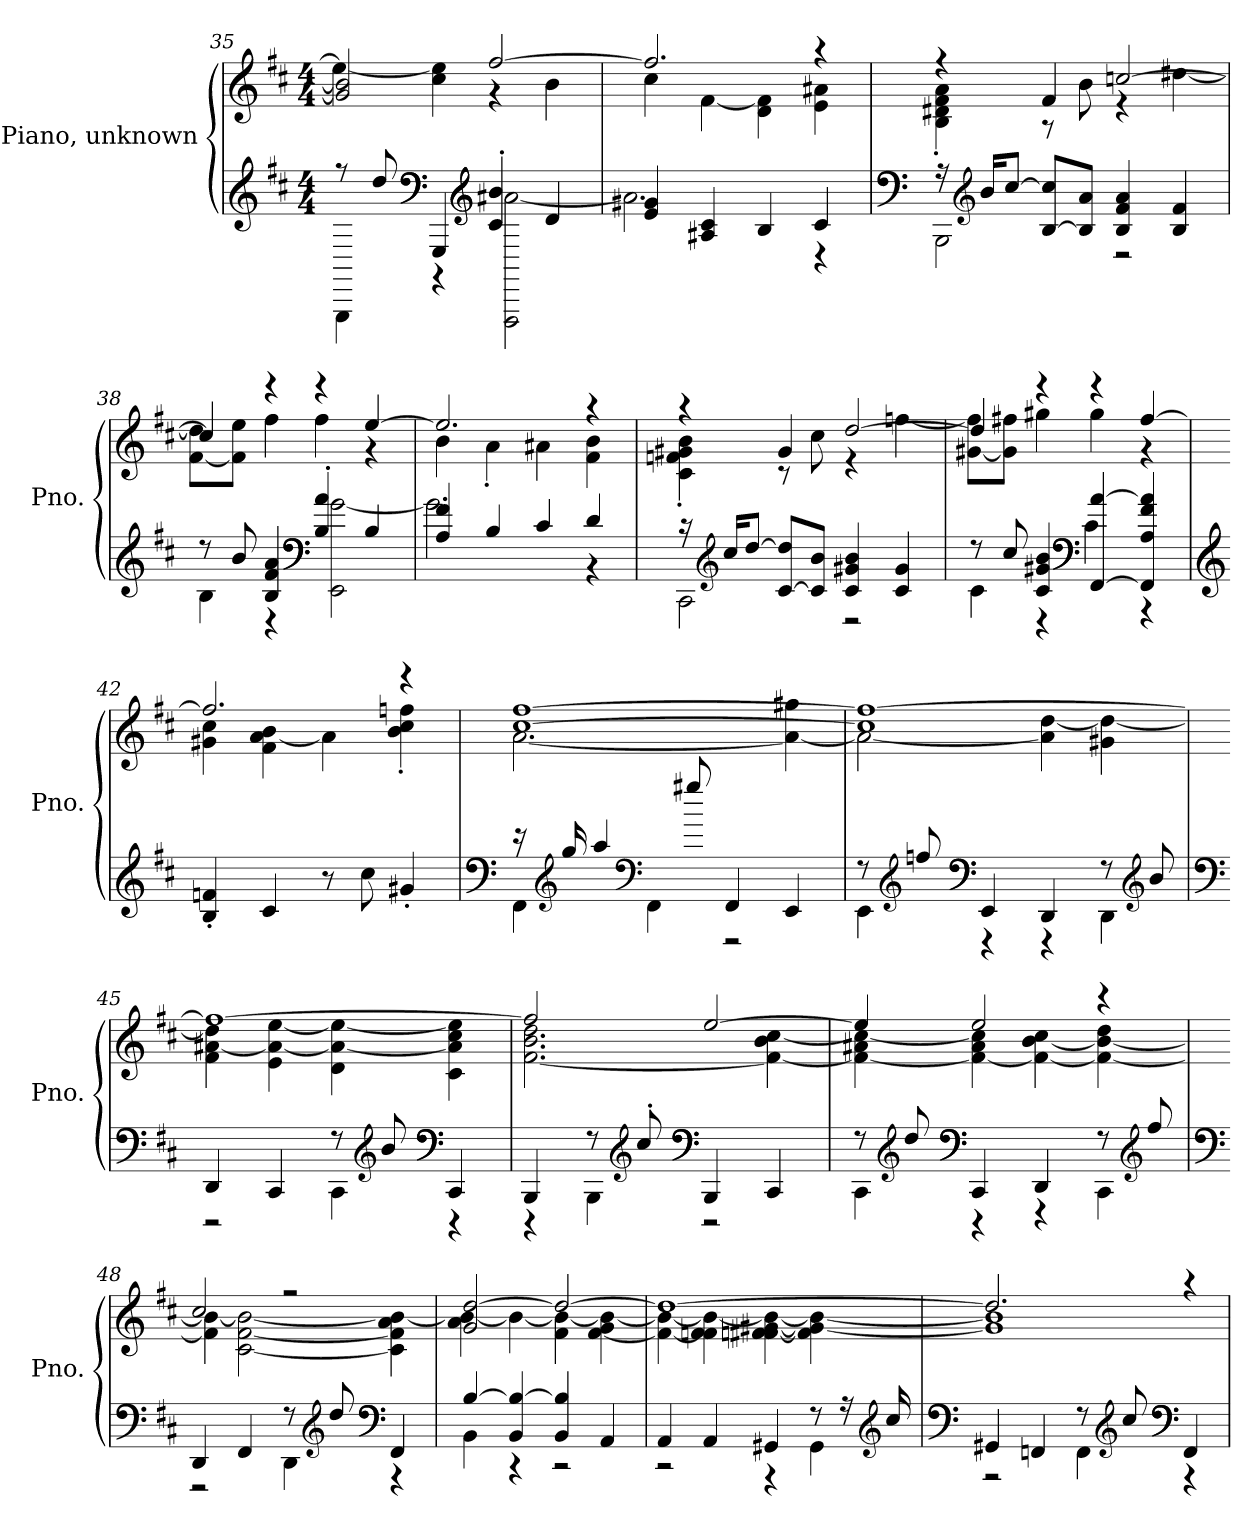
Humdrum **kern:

**kern	**kern
*part1	*part1
*staff2	*staff1
*I"Piano, unknown	*
*I'Pno.	*
!!LO:LB:g=z
*clefG2	*clefG2
*k[f#c#]	*k[f#c#]
*M4/4	*M4/4
=35	=35
*^	*^
8r	4GGG\	2g/] 2b/]	4ee\_
8dd/	.	.	.
*clefF4	*	*	*
4GGG/	4r	.	4cc#\ 4ee\]
*clefG2	*	*	*
4c#/' 4b/'	2FFF#\ [2a#X\	[2ff#/	4r
4d/	.	.	4b\
=36	=36	=36	=36
4e/ 4g#X/	2.a#\]	2.ff#/]	4cc#\
4A#X/ 4c#/	.	.	[4f#\
4B/	.	.	4d\ 4f#\]
4c#/	4r	4r	4e\ 4a#X\
=37	=37	=37	=37
*clefF4	*	*	*
16r	2BBB\	4r	4B\' 4d#X\' 4f#\' 4a\'
*clefG2	*	*	*
16b/KL	.	.	.
[8cc#/J	.	.	.
[8B/ 8cc#/]L	.	4f#/	8r
8B/] 8a/J	.	.	8b\
4B/ 4f#/ 4a/	2r	[2ccn/	4r
4B/ 4f#/	.	.	[4dd#X\
!!LO:LB:g=z	!!
=38	=38	=38	=38
8r	4B\	4cc/]	[8f#\ 8dd#\]L
8b/	.	.	8f#\] 8ee\J
4B/ 4f#/ 4a/	4r	4r	4ff#\
*clefF4	*	*	*
4B/' 4a/'	2EE\ [2g\	4r	4ff#\
4B/	.	[4ee/	4r
=39	=39	=39	=39
4A/ 4f#/	2.g\]	2.ee/]	4b\
4B/	.	.	4a'\
4c#/	.	.	4a#X\
4d/	4r	4r	4f#\ 4b\
=40	=40	=40	=40
16r	2CC#\	4r	4c#\' 4fn\' 4g#X\' 4b\'
*clefG2	*	*	*
16cc#/KL	.	.	.
[8dd/J	.	.	.
[8c#/ 8dd/]L	.	4g#/	8r
8c#/] 8b/J	.	.	8cc#\
4c#/ 4g#X/ 4b/	2r	[2dd/	4r
4c#/ 4g#/	.	.	[4ffn\
=41	=41	=41	=41
8r	4c#\	4dd/]	[8g#X\ 8ff\]L
8cc#/	.	.	8g#\] 8ff#X\J
4c#/ 4g#X/ 4b/	4r	4r	4gg#X\
*clefF4	*	*	*
[4FF#/ [4a/	4c#\	4r	4gg#\
4FF#/] 4A/ 4f#/ 4a/]	4r	[4ff#/	4r
*v	*v	*	*
!!LO:PB:g=z	!!
=42	=42	=42
*clefG2	*	*
4B/' 4fn/'	2.ff#/]	4g#X\ 4cc#\
4c#/	.	4f#\ [4a\ 4b\
8r	.	4a\]
8cc#\	.	.
4g#X'/	4r	4b\' 4cc#\' 4ffn\'
=43	=43	=43
*clefF4	*	*
*^	*	*
16r	4FF#\	[1cc# [1ff#	[2.a\
*clefG2	*	*	*
16gg/	.	.	.
4aa/	.	.	.
*clefF4	*	*	*
.	4FF#\	.	.
8gg#X/	.	.	.
4FF#/	2r	.	.
4EE/	.	.	4a\_ 4gg#X\
=44	=44	=44	=44
8r	4EE\	1cc#] 1ff#_	2a\_
*clefG2	*	*	*
8ffn/	.	.	.
*clefF4	*	*	*
4EE/	4r	.	.
4DD/	4r	.	4a\] [4dd\
8r	4DD\	.	4g#X\ 4dd\_
*clefG2	*	*	*
8b/	.	.	.
!!LO:LB:g=z	!!
=45	=45	=45	=45
*clefF4	*	*	*
4DD/	2r	1ff#_	4f#\ [4a#X\ 4dd\]
4CC#/	.	.	4e\ 4a#\_ [4ee\
8r	4CC#\	.	4d\ 4a#\_ 4ee\_
*clefG2	*	*	*
8b/	.	.	.
*clefF4	*	*	*
4CC#/	4r	.	4c#\ 4a#\] 4cc#\ 4ee\]
=46	=46	=46	=46
4BBB/	4r	2ff#/]	[2.f#\ 2.b\ 2.dd\
8r	4BBB\	.	.
*clefG2	*	*	*
8cc#'/	.	.	.
*clefF4	*	*	*
4BBB/	2r	[2ee/	.
4CC#/	.	.	4f#\_ 4b\ [4cc#\
=47	=47	=47	=47
8r	4CC#\	4ee/]	4f#\_ 4a#X\ 4cc#\_
*clefG2	*	*	*
8dd/	.	.	.
*clefF4	*	*	*
4CC#/	4r	2ee/	4f#\_ 4a#\ 4cc#\]
4DD/	4r	.	4f#\_ [4b\ 4cc#\
8r	4CC#\	4r	4f#\_ 4b\_ 4dd\
*clefG2	*	*	*
8ff#/	.	.	.
!!LO:LB:g=z	!!
=48	=48	=48	=48
*clefF4	*	*	*
4DD/	2r	2cc#/	4f#\] 4b\_
4FF#/	.	.	[2c#\ [2f#\ 2b\_
8r	4DD\	2r	.
*clefG2	*	*	*
8dd/	.	.	.
*clefF4	*	*	*
4FF#/	4r	.	4c#\] 4f#\] 4a\ 4b\_
=49	=49	=49	=49
[4B/	4BB\	2g/ [2dd/	4a\ 4b\_
4BB/ 4B/_	4r	.	4b\_
4BB/ 4B/]	2r	2dd/_	4f#\ 4b\_
4AA/	.	.	[4f#\ 4g\ 4b\_
=50	=50	=50	=50
4AA/	2r	1dd_	4f#\_ 4b\_
4AA/	.	.	4fn\ 4f#\] 4b\_
4GG#X/	4r	.	[4fn\ 4f#X\ [4g#X\ 4b\_
8r	4GG#\	.	4f\] 4g#\_ 4b\_
16r	.	.	.
*clefG2	*	*	*
16cc#/	.	.	.
!!LO:LB:g=z	!!
=51	=51	=51	=51
*clefF4	*	*	*
4GG#X/	2r	2.dd/]	1g#] 1b]
4FFn/	.	.	.
8r	4FF\	.	.
*clefG2	*	*	*
8cc#/	.	.	.
*clefF4	*	*	*
4FF/	4r	4r	.
*v	*v	*	*
*	*v	*v
=	=
*-	*-
